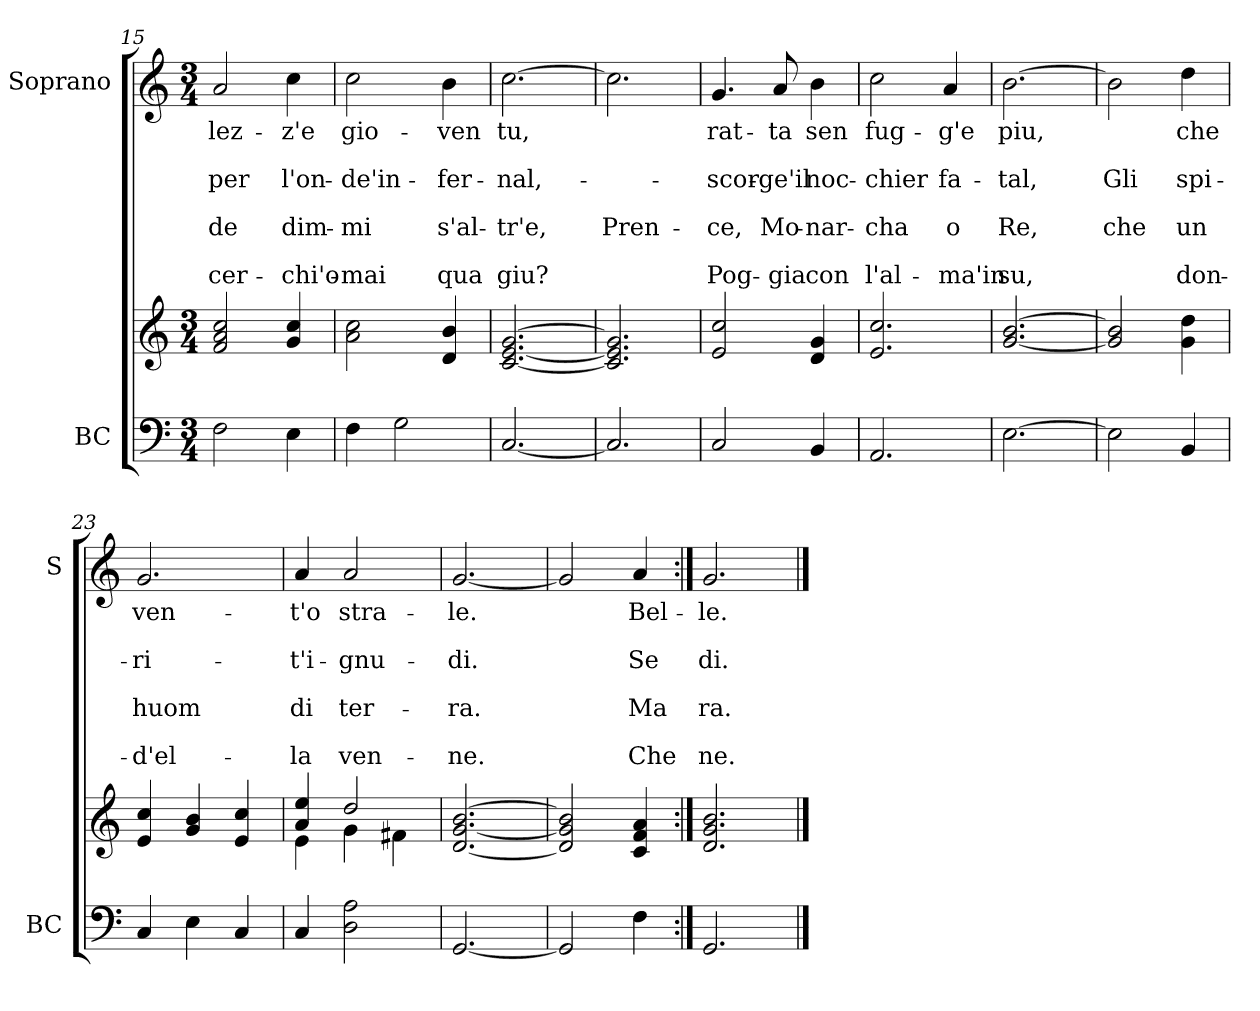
**kern	**kern	**kern	**text	**text	**text	**text	**text	**text	**text
*part2	*part2	*part1	*part1	*part1	*part1	*part1	*part1	*part1	*part1
*staff3	*staff2	*staff1	*staff1	*staff1	*staff1	*staff1	*staff1	*staff1	*staff1
*I"BC	*	*I"Soprano	*	*	*	*	*	*	*
*I'BC	*	*I'S	*	*	*	*	*	*	*
!!LO:LB:g=z
*clefF4	*clefG2	*clefG2	*	*	*	*	*	*	*
*k[]	*k[]	*k[]	*	*	*	*	*	*	*
*C:	*C:	*C:	*	*	*	*	*	*	*
*M3/4	*M3/4	*M3/4	*	*	*	*	*	*	*
=15	=15	=15	=15	=15	=15	=15	=15	=15	=15
2F\	2f/ 2a/ 2cc/	2a/	-lez-	.	per	.	de	.	cer-
4E\	4g/ 4cc/	4cc\	-z'e	.	l'on-	.	dim-	.	-chi'o-
=16	=16	=16	=16	=16	=16	=16	=16	=16	=16
4F\	2a\ 2cc\	2cc\	gio-	.	-de'in-	.	-mi	.	-mai
2G\	.	.	.	.	.	.	.	.	.
.	4d/ 4b/	4b\	-ven	.	-fer-	.	s'al-	.	qua
=17	=17	=17	=17	=17	=17	=17	=17	=17	=17
[2.C/	[2.c/ [2.e/ [2.g/	[2.cc\	tu,	.	-nal,-	.	-tr'e,	.	giu?
=18	=18	=18	=18	=18	=18	=18	=18	=18	=18
2.C/]	2.c/] 2.e/] 2.g/]	2.cc\]	.	.	.	.	Pren-	.	.
=19	=19	=19	=19	=19	=19	=19	=19	=19	=19
2C/	2e/ 2cc/	4.g/	rat-	.	-scor-	.	-ce,	.	Pog-
.	.	8a/	-ta	.	-ge'il	.	Mo-	.	-gia
4BB/	4d/ 4g/	4b\	sen	.	noc-	.	-nar-	.	con
=20	=20	=20	=20	=20	=20	=20	=20	=20	=20
2.AA/	2.e/ 2.cc/	2cc\	fug-	.	-chier	.	-cha	.	l'al-
.	.	4a/	-g'e	.	fa-	.	o	.	-ma'in
=21	=21	=21	=21	=21	=21	=21	=21	=21	=21
[2.E\	[2.g/ [2.b/	[2.b\	piu,	.	-tal,	.	Re,	.	su,
!!LO:PB:g=z
=22	=22	=22	=22	=22	=22	=22	=22	=22	=22
2E\]	2g/] 2b/]	2b\]	.	.	Gli	.	che	.	.
4BB/	4g\ 4dd\	4dd\	che	.	spi-	.	un	.	don-
=23	=23	=23	=23	=23	=23	=23	=23	=23	=23
4C/	4e/ 4cc/	2.g/	ven-	.	-ri-	.	huom	.	-d'el-
4E\	4g/ 4b/	.	.	.	.	.	.	.	.
4C/	4e/ 4cc/	.	.	.	.	.	.	.	.
=24	=24	=24	=24	=24	=24	=24	=24	=24	=24
*	*^	*	*	*	*	*	*	*	*
4C/	4a/ 4ee/	4e\	4a/	-t'o	.	-t'i-	.	di	.	-la
2D\ 2A\	2dd/	4g\	2a/	stra-	.	-gnu-	.	ter-	.	ven-
.	.	4f#X\	.	.	.	.	.	.	.	.
*	*v	*v	*	*	*	*	*	*	*	*
=25	=25	=25	=25	=25	=25	=25	=25	=25	=25
[2.GG/	[2.d/ [2.g/ [2.b/	[2.g/	-le.	.	-di.	.	-ra.	.	-ne.
=26	=26	=26	=26	=26	=26	=26	=26	=26	=26
2GG/]	2d/] 2g/] 2b/]	2g/]	.	.	.	.	.	.	.
4F\	4c/ 4f/ 4a/	4a/	Bel-	.	Se	.	Ma	.	Che
=27:|!	=27:|!	=27:|!	=27:|!	=27:|!	=27:|!	=27:|!	=27:|!	=27:|!	=27:|!
2.GG/	2.d/ 2.g/ 2.b/	2.g/	-le.	.	di.	.	ra.	.	ne.
==	==	==	==	==	==	==	==	==	==
*-	*-	*-	*-	*-	*-	*-	*-	*-	*-
